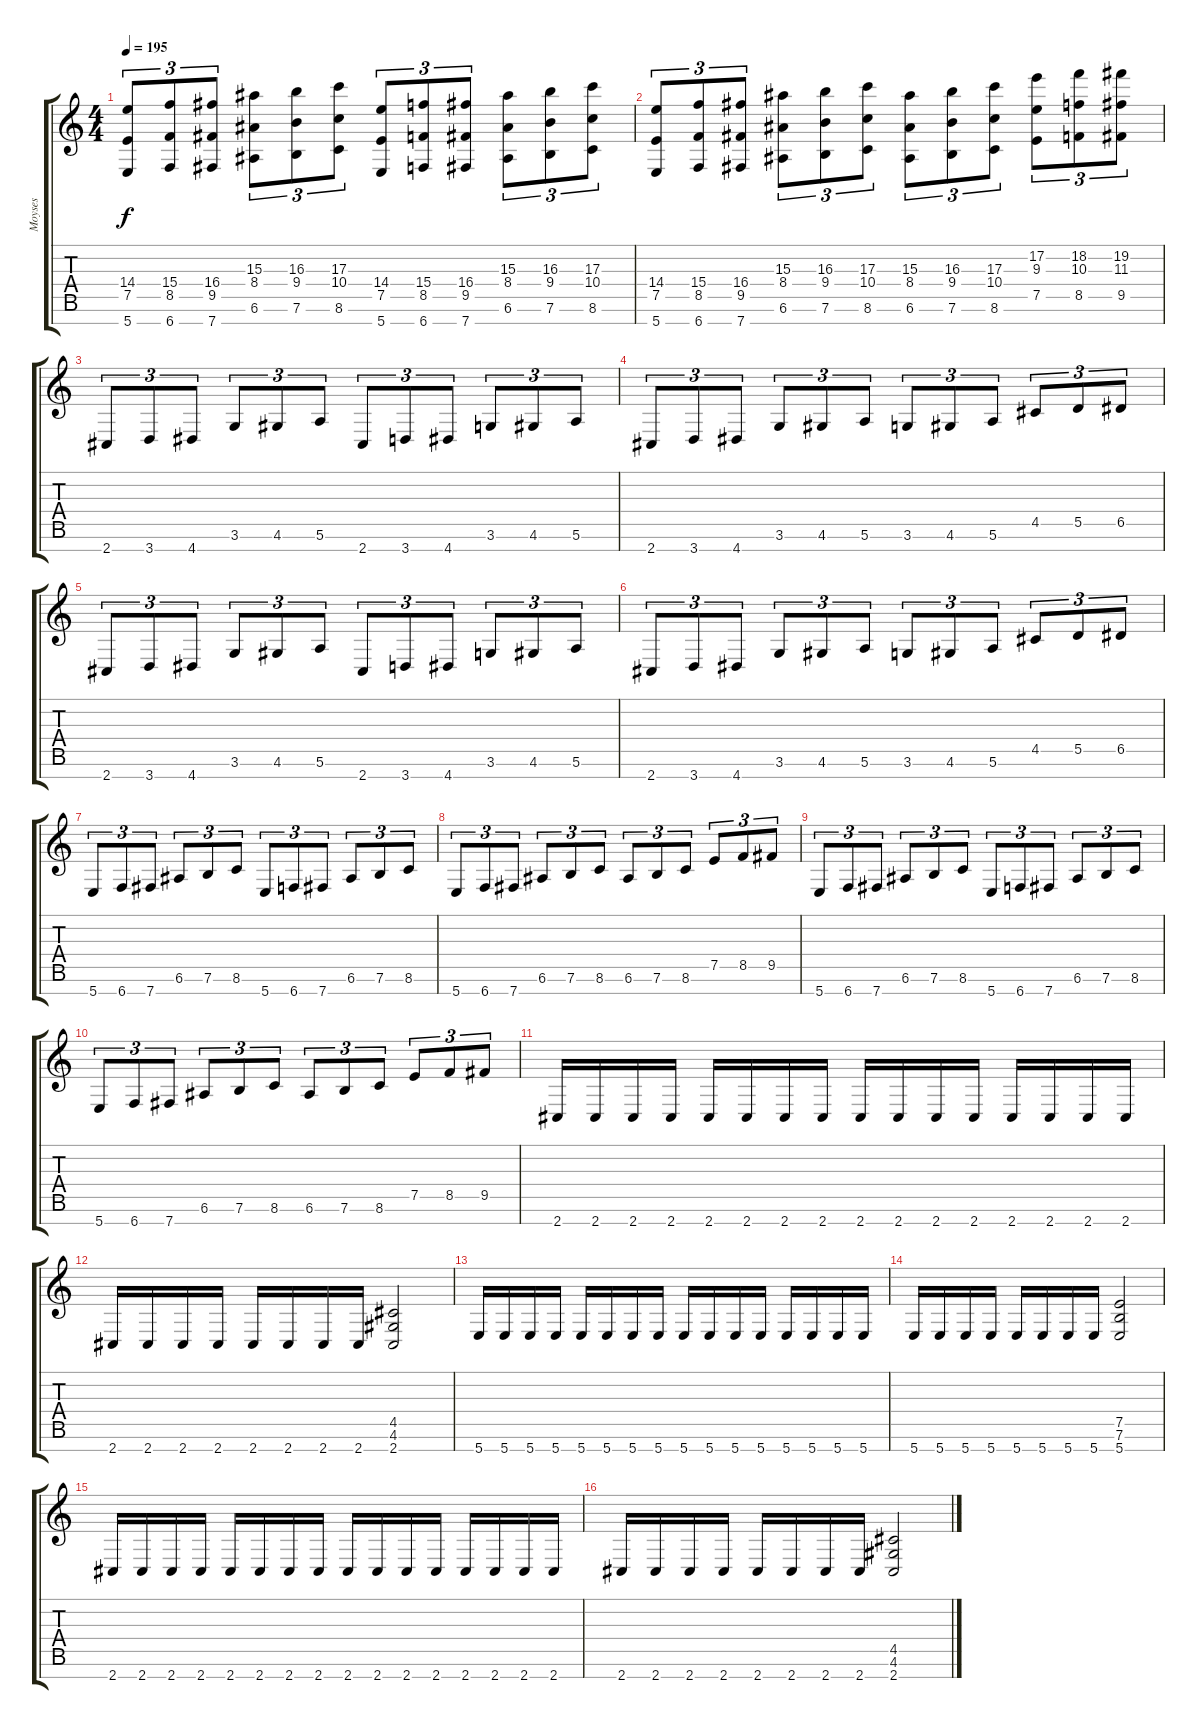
\track ("Moyses" "Moyses") {instrument distortionguitar}
\staff {score tabs}
\tuning (E4 B3 G3 D3 A2 E2 B1) {hide}
\ts (4 4)
\tempo 195
\clef g2
\ks c
(14.4 7.5 5.7).8{tu (3 2) dy f} (15.4 8.5 6.7).8{tu (3 2)} (16.4 9.5 7.7).8{tu (3 2)} (15.3 8.4 6.6).8{tu (3 2)} (16.3 9.4 7.6).8{tu (3 2)} (17.3 10.4 8.6).8{tu (3 2)} (14.4 7.5 5.7).8{tu (3 2)} (15.4 8.5 6.7).8{tu (3 2)} (16.4 9.5 7.7).8{tu (3 2)} (15.3 8.4 6.6).8{tu (3 2)} (16.3 9.4 7.6).8{tu (3 2)} (17.3 10.4 8.6).8{tu (3 2)} |
(14.4 7.5 5.7).8{tu (3 2)} (15.4 8.5 6.7).8{tu (3 2)} (16.4 9.5 7.7).8{tu (3 2)} (15.3 8.4 6.6).8{tu (3 2)} (16.3 9.4 7.6).8{tu (3 2)} (17.3 10.4 8.6).8{tu (3 2)} (15.3 8.4 6.6).8{tu (3 2)} (16.3 9.4 7.6).8{tu (3 2)} (17.3 10.4 8.6).8{tu (3 2)} (17.2 9.3 7.5).8{tu (3 2)} (18.2 10.3 8.5).8{tu (3 2)} (19.2 11.3 9.5).8{tu (3 2)} |
2.7.8{tu (3 2)} 3.7.8{tu (3 2)} 4.7.8{tu (3 2)} 3.6.8{tu (3 2)} 4.6.8{tu (3 2)} 5.6.8{tu (3 2)} 2.7.8{tu (3 2)} 3.7.8{tu (3 2)} 4.7.8{tu (3 2)} 3.6.8{tu (3 2)} 4.6.8{tu (3 2)} 5.6.8{tu (3 2)} |
2.7.8{tu (3 2)} 3.7.8{tu (3 2)} 4.7.8{tu (3 2)} 3.6.8{tu (3 2)} 4.6.8{tu (3 2)} 5.6.8{tu (3 2)} 3.6.8{tu (3 2)} 4.6.8{tu (3 2)} 5.6.8{tu (3 2)} 4.5.8{tu (3 2)} 5.5.8{tu (3 2)} 6.5.8{tu (3 2)} |
2.7.8{tu (3 2)} 3.7.8{tu (3 2)} 4.7.8{tu (3 2)} 3.6.8{tu (3 2)} 4.6.8{tu (3 2)} 5.6.8{tu (3 2)} 2.7.8{tu (3 2)} 3.7.8{tu (3 2)} 4.7.8{tu (3 2)} 3.6.8{tu (3 2)} 4.6.8{tu (3 2)} 5.6.8{tu (3 2)} |
2.7.8{tu (3 2)} 3.7.8{tu (3 2)} 4.7.8{tu (3 2)} 3.6.8{tu (3 2)} 4.6.8{tu (3 2)} 5.6.8{tu (3 2)} 3.6.8{tu (3 2)} 4.6.8{tu (3 2)} 5.6.8{tu (3 2)} 4.5.8{tu (3 2)} 5.5.8{tu (3 2)} 6.5.8{tu (3 2)} |
5.7.8{tu (3 2)} 6.7.8{tu (3 2)} 7.7.8{tu (3 2)} 6.6.8{tu (3 2)} 7.6.8{tu (3 2)} 8.6.8{tu (3 2)} 5.7.8{tu (3 2)} 6.7.8{tu (3 2)} 7.7.8{tu (3 2)} 6.6.8{tu (3 2)} 7.6.8{tu (3 2)} 8.6.8{tu (3 2)} |
5.7.8{tu (3 2)} 6.7.8{tu (3 2)} 7.7.8{tu (3 2)} 6.6.8{tu (3 2)} 7.6.8{tu (3 2)} 8.6.8{tu (3 2)} 6.6.8{tu (3 2)} 7.6.8{tu (3 2)} 8.6.8{tu (3 2)} 7.5.8{tu (3 2)} 8.5.8{tu (3 2)} 9.5.8{tu (3 2)} |
5.7.8{tu (3 2)} 6.7.8{tu (3 2)} 7.7.8{tu (3 2)} 6.6.8{tu (3 2)} 7.6.8{tu (3 2)} 8.6.8{tu (3 2)} 5.7.8{tu (3 2)} 6.7.8{tu (3 2)} 7.7.8{tu (3 2)} 6.6.8{tu (3 2)} 7.6.8{tu (3 2)} 8.6.8{tu (3 2)} |
5.7.8{tu (3 2)} 6.7.8{tu (3 2)} 7.7.8{tu (3 2)} 6.6.8{tu (3 2)} 7.6.8{tu (3 2)} 8.6.8{tu (3 2)} 6.6.8{tu (3 2)} 7.6.8{tu (3 2)} 8.6.8{tu (3 2)} 7.5.8{tu (3 2)} 8.5.8{tu (3 2)} 9.5.8{tu (3 2)} |
2.7.16 2.7.16 2.7.16 2.7.16 2.7.16 2.7.16 2.7.16 2.7.16 2.7.16 2.7.16 2.7.16 2.7.16 2.7.16 2.7.16 2.7.16 2.7.16 |
2.7.16 2.7.16 2.7.16 2.7.16 2.7.16 2.7.16 2.7.16 2.7.16 (4.5 4.6 2.7).2 |
5.7.16 5.7.16 5.7.16 5.7.16 5.7.16 5.7.16 5.7.16 5.7.16 5.7.16 5.7.16 5.7.16 5.7.16 5.7.16 5.7.16 5.7.16 5.7.16 |
5.7.16 5.7.16 5.7.16 5.7.16 5.7.16 5.7.16 5.7.16 5.7.16 (7.5 7.6 5.7).2 |
2.7.16 2.7.16 2.7.16 2.7.16 2.7.16 2.7.16 2.7.16 2.7.16 2.7.16 2.7.16 2.7.16 2.7.16 2.7.16 2.7.16 2.7.16 2.7.16 |
2.7.16 2.7.16 2.7.16 2.7.16 2.7.16 2.7.16 2.7.16 2.7.16 (4.5 4.6 2.7).2
